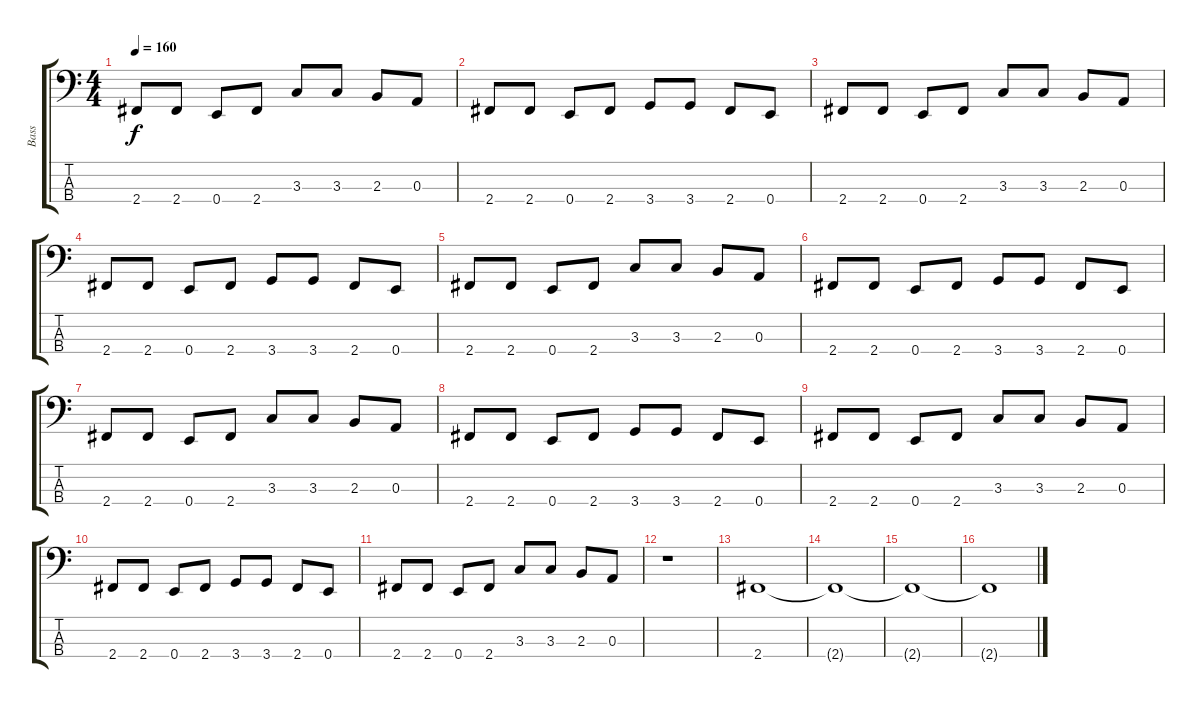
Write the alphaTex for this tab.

\track ("Bass" "Bass") {instrument electricbasspick}
\staff {score tabs}
\tuning (G2 D2 A1 E1) {hide}
\ts (4 4)
\tempo 160
\clef f4
\ks c
2.4.8{dy f} 2.4.8 0.4.8 2.4.8 3.3.8 3.3.8 2.3.8 0.3.8 |
2.4.8 2.4.8 0.4.8 2.4.8 3.4.8 3.4.8 2.4.8 0.4.8 |
2.4.8 2.4.8 0.4.8 2.4.8 3.3.8 3.3.8 2.3.8 0.3.8 |
2.4.8 2.4.8 0.4.8 2.4.8 3.4.8 3.4.8 2.4.8 0.4.8 |
2.4.8 2.4.8 0.4.8 2.4.8 3.3.8 3.3.8 2.3.8 0.3.8 |
2.4.8 2.4.8 0.4.8 2.4.8 3.4.8 3.4.8 2.4.8 0.4.8 |
2.4.8 2.4.8 0.4.8 2.4.8 3.3.8 3.3.8 2.3.8 0.3.8 |
2.4.8 2.4.8 0.4.8 2.4.8 3.4.8 3.4.8 2.4.8 0.4.8 |
2.4.8 2.4.8 0.4.8 2.4.8 3.3.8 3.3.8 2.3.8 0.3.8 |
2.4.8 2.4.8 0.4.8 2.4.8 3.4.8 3.4.8 2.4.8 0.4.8 |
2.4.8 2.4.8 0.4.8 2.4.8 3.3.8 3.3.8 2.3.8 0.3.8 |
r.1 |
2.4.1 |
2.4{t}.1 |
2.4{t}.1 |
2.4{t}.1
